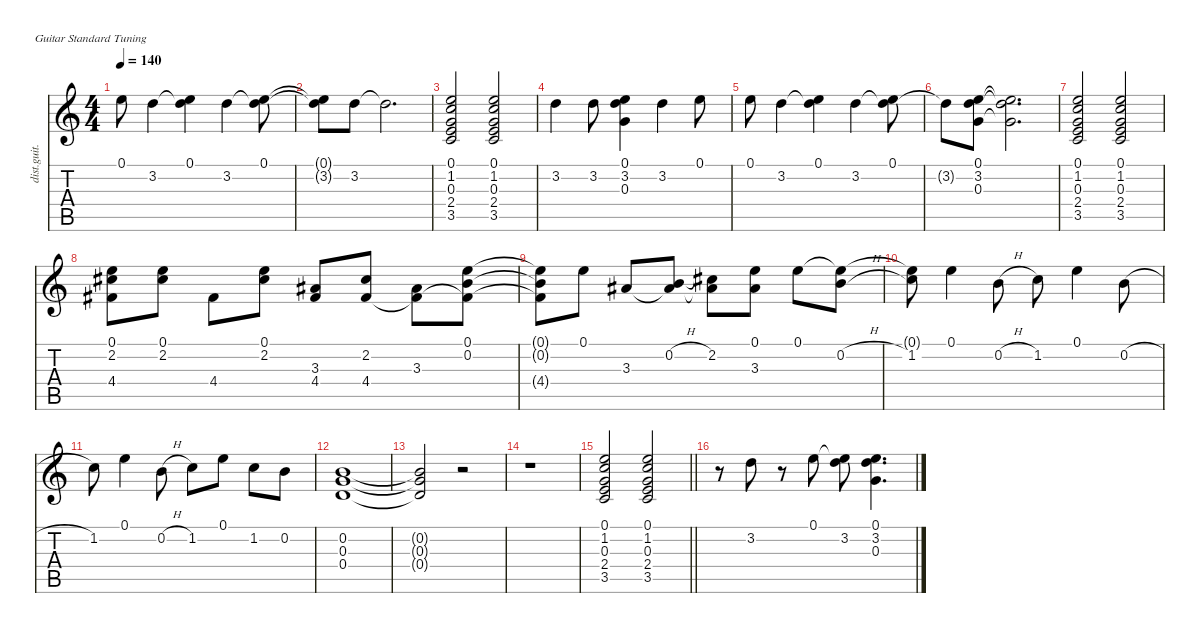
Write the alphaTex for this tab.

\defaultSystemsLayout 4
\hideDynamics
\bracketExtendMode nobrackets
\otherSystemsTrackNameOrientation horizontal
\track ("Guitar III (12-string)" "dist.guit.") {defaultSystemsLayout 4 instrument distortionguitar}
\staff {score tabs}
\tuning (E4 B3 G3 D3 A2 E2)
\ts (4 4)
\tempo 140
\clef g2
\ks c
0.1.8{dy f} 3.2.4 (0.1 3.2{t}).4 3.2.4 (0.1 3.2{t}).8 |
(0.1{t} 3.2{t}).8 3.2.8 3.2{t}.2{d} |
(0.1 1.2 0.3 2.4 3.5).2 (0.1 1.2 0.3 2.4 3.5).2 |
3.2.4 3.2.8 (0.1 3.2 0.3).4 3.2.4 0.1.8 |
0.1.8 3.2.4 (0.1 3.2{t}).4 3.2.4 (0.1 3.2{t}).8 |
3.2{t}.8 (0.1 3.2 0.3).8 (0.1{t} 3.2{t} 0.3{t}).2{d} |
(0.1 1.2 0.3 2.4 3.5).2 (0.1 1.2 0.3 2.4 3.5).2 |
(0.1 2.2{acc #} 4.4{acc #}).8 (0.1 2.2{acc #}).8 4.4{acc #}.8 (0.1 2.2{acc #}).8 (3.3{acc #} 4.4{acc #}).8 (2.2{acc #} 4.4{acc #}).8 (3.3{acc #} 4.4{t acc #}).8 (0.1 0.2 4.4{t acc #}).8 |
(0.1{t} 0.2{t} 4.4{t acc #}).8 0.1.8 3.3{acc #}.8 (0.2{h} 3.3{t acc #}).8 (2.2{acc #} 3.3{t acc #}).8 (0.1 3.3{acc #}).8 0.1.8 (0.2{h} 0.1{t}).8 |
(0.1{t} 1.2).8 0.1.4 0.2{h}.8 1.2.8 0.1.4 0.2{h}.8 |
1.2.8 0.1.4 0.2{h}.8 1.2.8 0.1.8 1.2.8 0.2.8 |
(0.2 0.3 0.4).1 |
(0.2{t} 0.3{t} 0.4{t}).2 r.2 |
r.1 |
\barLineRight lightlight
(0.1 1.2 0.3 2.4 3.5).2 (0.1 1.2 0.3 2.4 3.5).2 |
r.8 3.2.8 r.8 0.1.8 (0.1{t} 3.2).8 (0.1 3.2 0.3).4{d}
